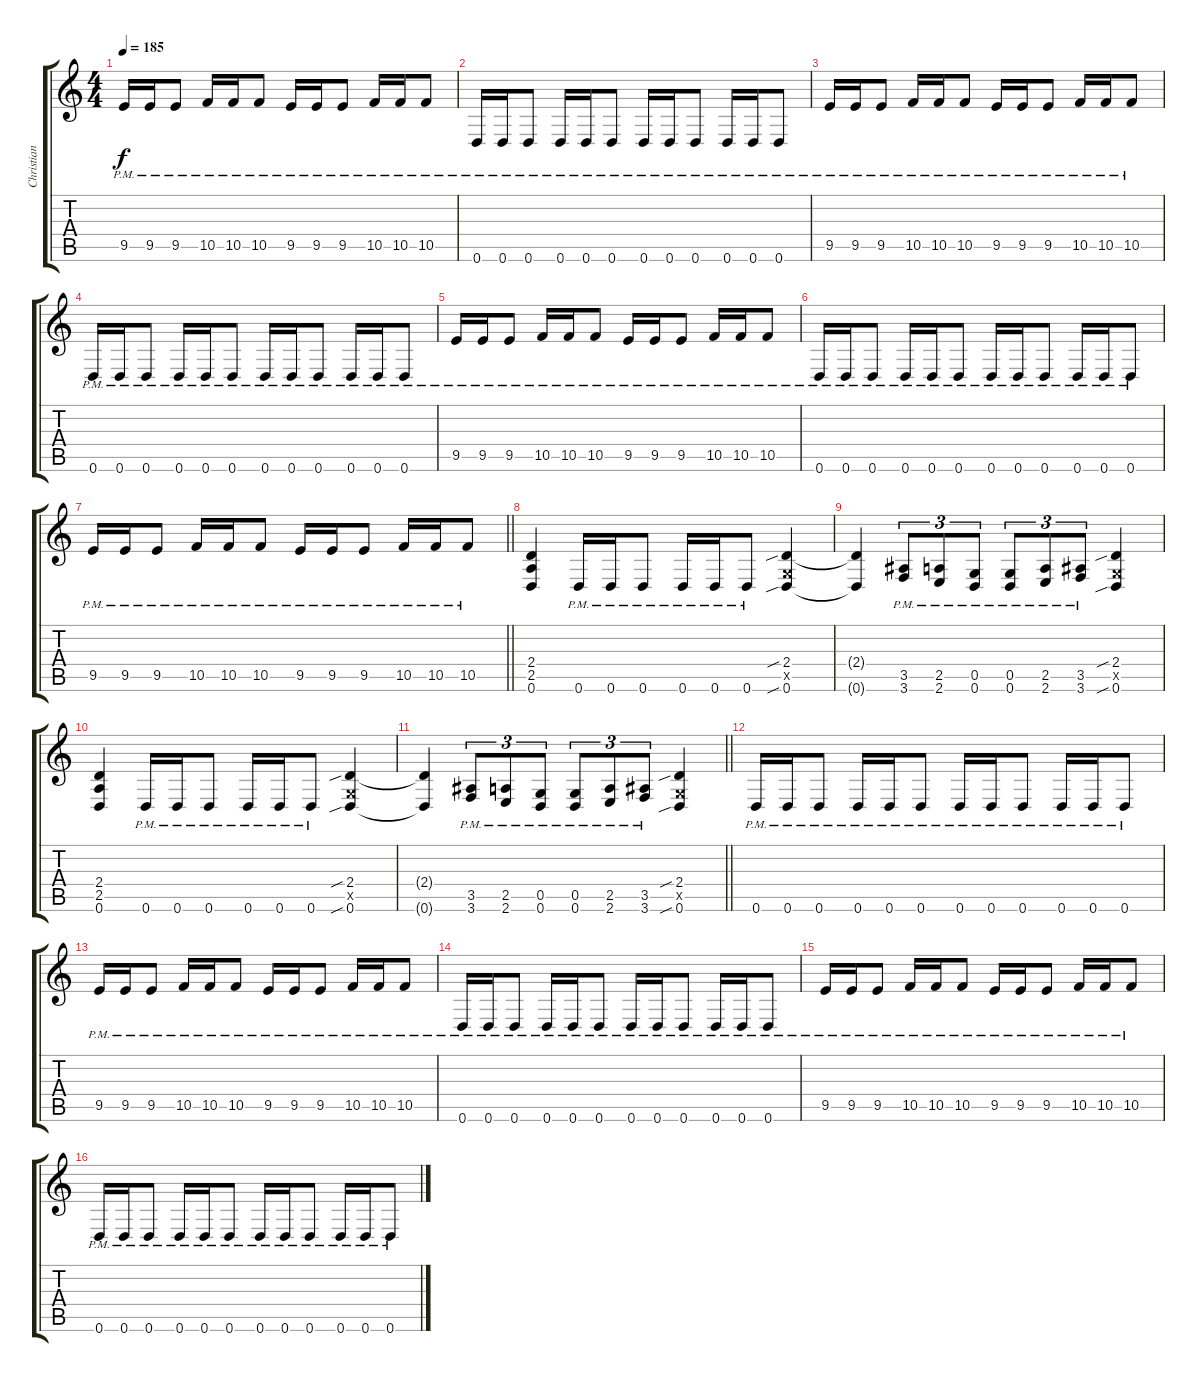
\track ("Christian Andreu" "Christian ") {instrument distortionguitar}
\staff {score tabs}
\tuning (D4 A3 F3 C3 G2 D2) {hide}
\ts (4 4)
\tempo 185
\clef g2
\ks c
9.5{pm}.16{dy f} 9.5{pm}.16 9.5{pm}.8 10.5{pm}.16 10.5{pm}.16 10.5{pm}.8 9.5{pm}.16 9.5{pm}.16 9.5{pm}.8 10.5{pm}.16 10.5{pm}.16 10.5{pm}.8 |
0.6{pm}.16 0.6{pm}.16 0.6{pm}.8 0.6{pm}.16 0.6{pm}.16 0.6{pm}.8 0.6{pm}.16 0.6{pm}.16 0.6{pm}.8 0.6{pm}.16 0.6{pm}.16 0.6{pm}.8 |
9.5{pm}.16 9.5{pm}.16 9.5{pm}.8 10.5{pm}.16 10.5{pm}.16 10.5{pm}.8 9.5{pm}.16 9.5{pm}.16 9.5{pm}.8 10.5{pm}.16 10.5{pm}.16 10.5{pm}.8 |
0.6{pm}.16 0.6{pm}.16 0.6{pm}.8 0.6{pm}.16 0.6{pm}.16 0.6{pm}.8 0.6{pm}.16 0.6{pm}.16 0.6{pm}.8 0.6{pm}.16 0.6{pm}.16 0.6{pm}.8 |
9.5{pm}.16 9.5{pm}.16 9.5{pm}.8 10.5{pm}.16 10.5{pm}.16 10.5{pm}.8 9.5{pm}.16 9.5{pm}.16 9.5{pm}.8 10.5{pm}.16 10.5{pm}.16 10.5{pm}.8 |
0.6{pm}.16 0.6{pm}.16 0.6{pm}.8 0.6{pm}.16 0.6{pm}.16 0.6{pm}.8 0.6{pm}.16 0.6{pm}.16 0.6{pm}.8 0.6{pm}.16 0.6{pm}.16 0.6{pm}.8 |
\barLineRight lightlight
9.5{pm}.16 9.5{pm}.16 9.5{pm}.8 10.5{pm}.16 10.5{pm}.16 10.5{pm}.8 9.5{pm}.16 9.5{pm}.16 9.5{pm}.8 10.5{pm}.16 10.5{pm}.16 10.5{pm}.8 |
(2.4 2.5 0.6).4 0.6{pm}.16 0.6{pm}.16 0.6{pm}.8 0.6{pm}.16 0.6{pm}.16 0.6{pm}.8 (2.4{sib} 0.5{x} 0.6{sib}).4 |
(2.4{t} 0.6{t}).4 (3.5{pm} 3.6{pm}).8{tu (3 2)} (2.5{pm} 2.6{pm}).8{tu (3 2)} (0.5{pm} 0.6{pm}).8{tu (3 2)} (0.5{pm} 0.6{pm}).8{tu (3 2)} (2.5{pm} 2.6{pm}).8{tu (3 2)} (3.5{pm} 3.6{pm}).8{tu (3 2)} (2.4{sib} 0.5{x} 0.6{sib}).4 |
(2.4 2.5 0.6).4 0.6{pm}.16 0.6{pm}.16 0.6{pm}.8 0.6{pm}.16 0.6{pm}.16 0.6{pm}.8 (2.4{sib} 0.5{x} 0.6{sib}).4 |
\barLineRight lightlight
(2.4{t} 0.6{t}).4 (3.5{pm} 3.6{pm}).8{tu (3 2)} (2.5{pm} 2.6{pm}).8{tu (3 2)} (0.5{pm} 0.6{pm}).8{tu (3 2)} (0.5{pm} 0.6{pm}).8{tu (3 2)} (2.5{pm} 2.6{pm}).8{tu (3 2)} (3.5{pm} 3.6{pm}).8{tu (3 2)} (2.4{sib} 0.5{x} 0.6{sib}).4 |
0.6{pm}.16 0.6{pm}.16 0.6{pm}.8 0.6{pm}.16 0.6{pm}.16 0.6{pm}.8 0.6{pm}.16 0.6{pm}.16 0.6{pm}.8 0.6{pm}.16 0.6{pm}.16 0.6{pm}.8 |
9.5{pm}.16 9.5{pm}.16 9.5{pm}.8 10.5{pm}.16 10.5{pm}.16 10.5{pm}.8 9.5{pm}.16 9.5{pm}.16 9.5{pm}.8 10.5{pm}.16 10.5{pm}.16 10.5{pm}.8 |
0.6{pm}.16 0.6{pm}.16 0.6{pm}.8 0.6{pm}.16 0.6{pm}.16 0.6{pm}.8 0.6{pm}.16 0.6{pm}.16 0.6{pm}.8 0.6{pm}.16 0.6{pm}.16 0.6{pm}.8 |
9.5{pm}.16 9.5{pm}.16 9.5{pm}.8 10.5{pm}.16 10.5{pm}.16 10.5{pm}.8 9.5{pm}.16 9.5{pm}.16 9.5{pm}.8 10.5{pm}.16 10.5{pm}.16 10.5{pm}.8 |
0.6{pm}.16 0.6{pm}.16 0.6{pm}.8 0.6{pm}.16 0.6{pm}.16 0.6{pm}.8 0.6{pm}.16 0.6{pm}.16 0.6{pm}.8 0.6{pm}.16 0.6{pm}.16 0.6{pm}.8
